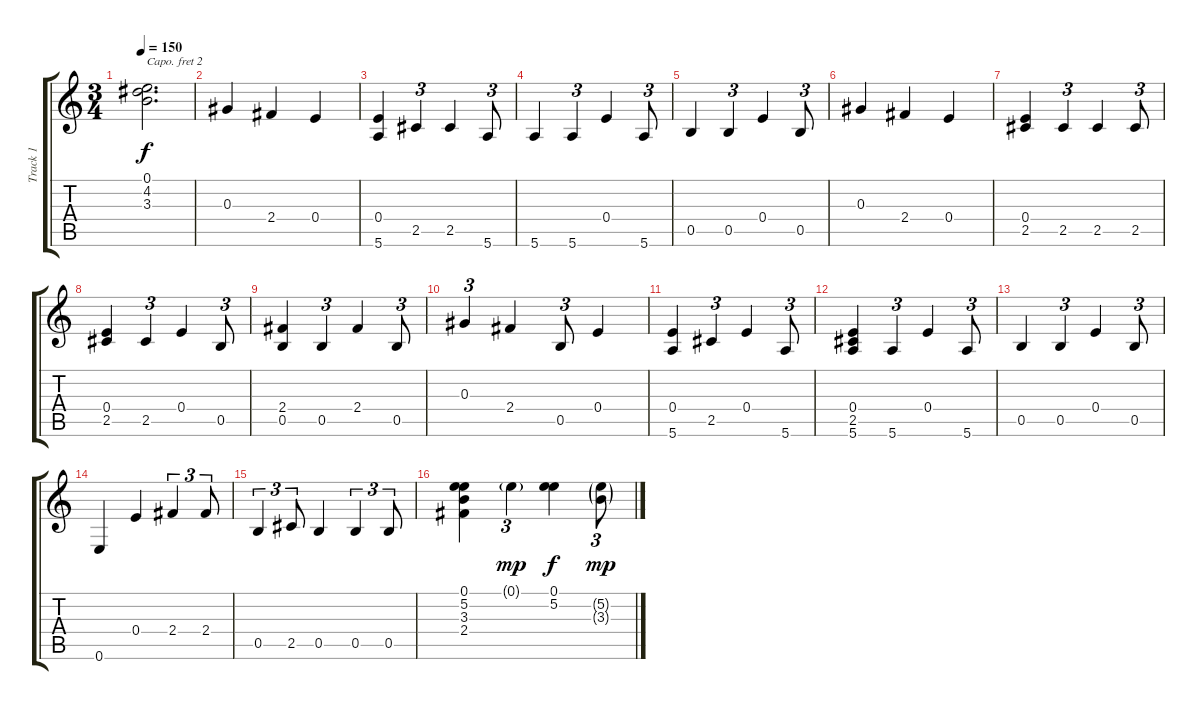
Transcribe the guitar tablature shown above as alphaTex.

\track ("Track 1" "Track 1") {instrument acousticguitarsteel}
\staff {score tabs}
\capo 2
\tuning (D4 A3 Gb3 D3 A2 D2) {hide}
\ts (3 4)
\tempo 150
\clef g2
\ks c
(0.1 4.2 3.3).2{d dy f} |
0.3.4 2.4.4 0.4.4 |
(0.4 5.6).4 2.5.4{tu (3 2)} 2.5.4 5.6.8{tu (3 2)} |
5.6.4 5.6.4{tu (3 2)} 0.4.4 5.6.8{tu (3 2)} |
0.5.4 0.5.4{tu (3 2)} 0.4.4 0.5.8{tu (3 2)} |
0.3.4 2.4.4 0.4.4 |
(0.4 2.5).4 2.5.4{tu (3 2)} 2.5.4 2.5.8{tu (3 2)} |
(0.4 2.5).4 2.5.4{tu (3 2)} 0.4.4 0.5.8{tu (3 2)} |
(2.4 0.5).4 0.5.4{tu (3 2)} 2.4.4 0.5.8{tu (3 2)} |
0.3.4{tu (3 2)} 2.4.4 0.5.8{tu (3 2)} 0.4.4 |
(0.4 5.6).4 2.5.4{tu (3 2)} 0.4.4 5.6.8{tu (3 2)} |
(0.4 2.5 5.6).4 5.6.4{tu (3 2)} 0.4.4 5.6.8{tu (3 2)} |
0.5.4 0.5.4{tu (3 2)} 0.4.4 0.5.8{tu (3 2)} |
0.6.4 0.4.4 2.4.4{tu (3 2)} 2.4.8{tu (3 2)} |
0.5.4{tu (3 2)} 2.5.8{tu (3 2)} 0.5.4 0.5.4{tu (3 2)} 0.5.8{tu (3 2)} |
(0.1 5.2 3.3 2.4).4 0.1{g}.4{tu (3 2) dy mp} (0.1 5.2).4{dy f} (5.2{g} 3.3{g}).8{tu (3 2) dy mp}
